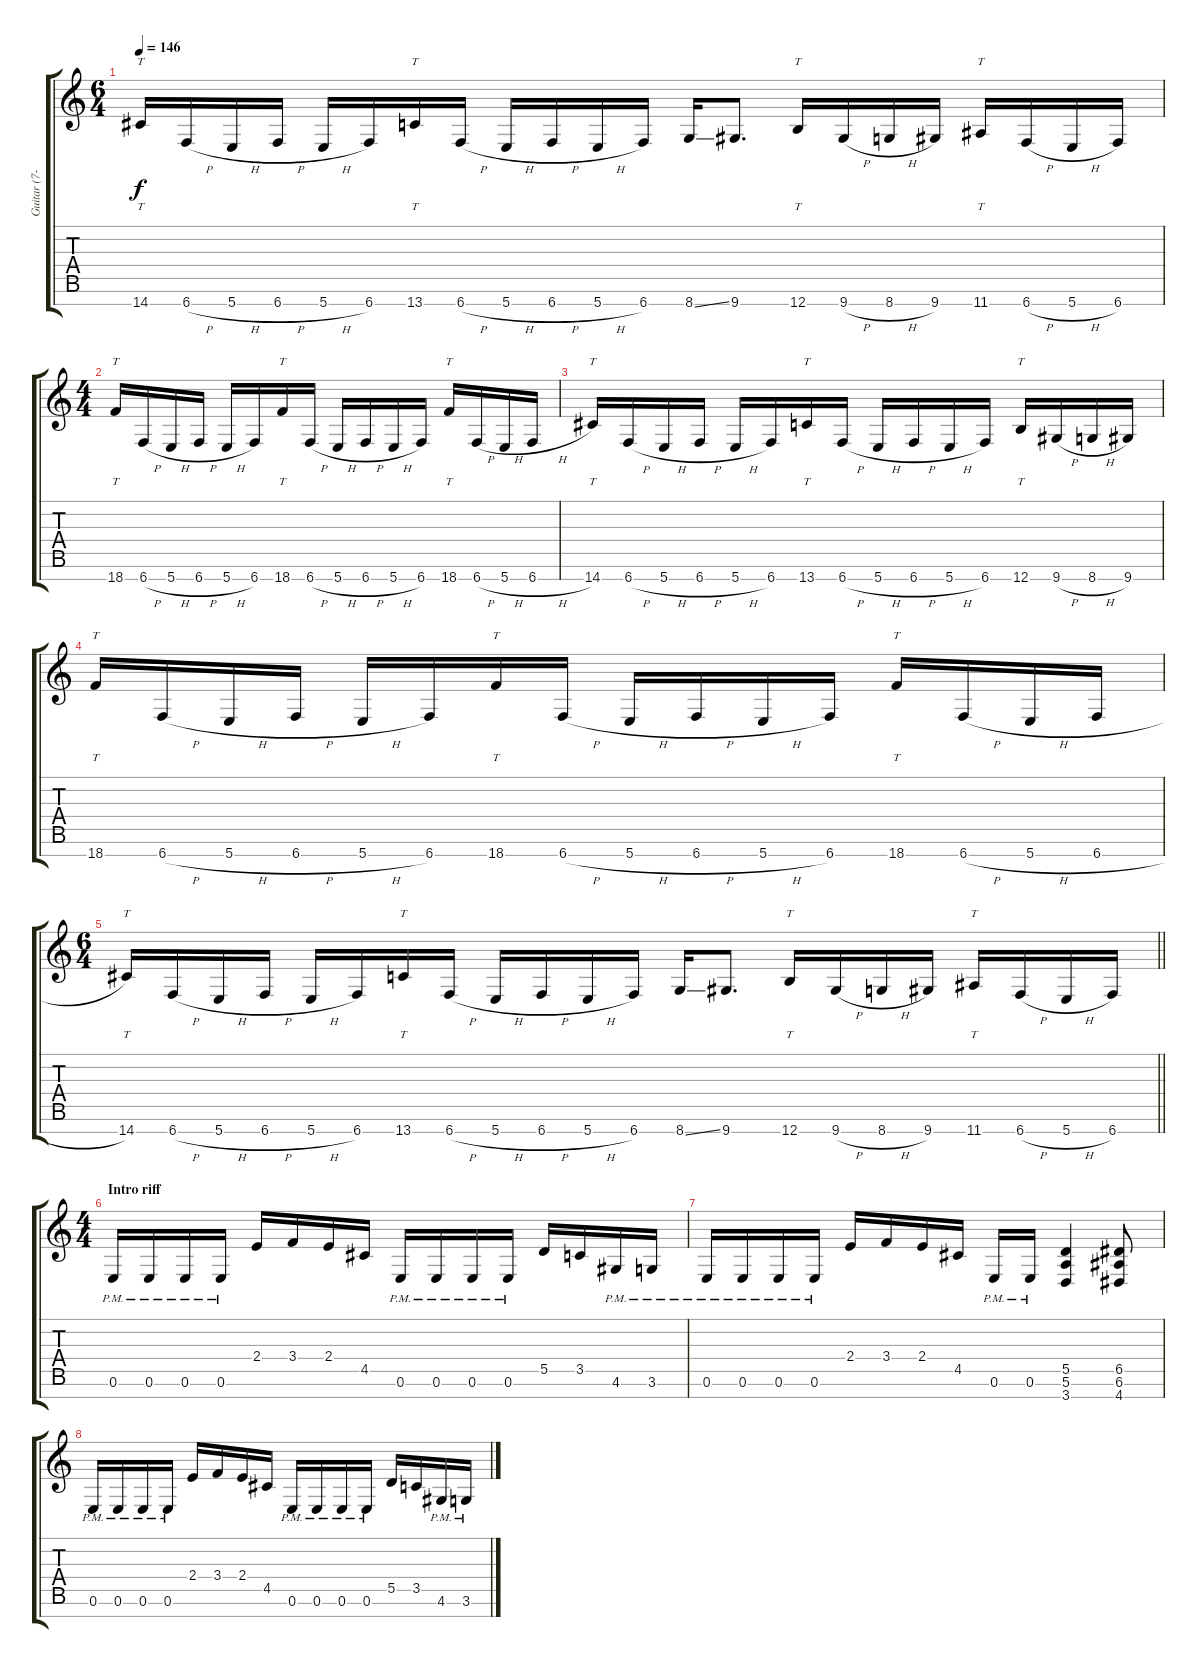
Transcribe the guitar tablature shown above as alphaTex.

\track ("Guitar (7-string)" "Guitar (7-") {instrument distortionguitar}
\staff {score tabs}
\tuning (E4 B3 G3 D3 A2 E2 B1) {hide}
\ts (6 4)
\tempo 146
\clef g2
\ks c
14.7.16{tt dy f} 6.7{h}.16 5.7{h}.16 6.7{h}.16 5.7{h}.16 6.7.16 13.7.16{tt} 6.7{h}.16 5.7{h}.16 6.7{h}.16 5.7{h}.16 6.7.16 8.7{ss}.16 9.7.8{d} 12.7.16{tt} 9.7{h}.16 8.7{h}.16 9.7.16 11.7.16{tt} 6.7{h}.16 5.7{h}.16 6.7.16 |
\ts (4 4)
18.7.16{tt} 6.7{h}.16 5.7{h}.16 6.7{h}.16 5.7{h}.16 6.7.16 18.7.16{tt} 6.7{h}.16 5.7{h}.16 6.7{h}.16 5.7{h}.16 6.7.16 18.7.16{tt} 6.7{h}.16 5.7{h}.16 6.7{h}.16 |
14.7.16{tt} 6.7{h}.16 5.7{h}.16 6.7{h}.16 5.7{h}.16 6.7.16 13.7.16{tt} 6.7{h}.16 5.7{h}.16 6.7{h}.16 5.7{h}.16 6.7.16 12.7.16{tt} 9.7{h}.16 8.7{h}.16 9.7.16 |
18.7.16{tt} 6.7{h}.16 5.7{h}.16 6.7{h}.16 5.7{h}.16 6.7.16 18.7.16{tt} 6.7{h}.16 5.7{h}.16 6.7{h}.16 5.7{h}.16 6.7.16 18.7.16{tt} 6.7{h}.16 5.7{h}.16 6.7{h}.16 |
\ts (6 4)
\barLineRight lightlight
14.7.16{tt} 6.7{h}.16 5.7{h}.16 6.7{h}.16 5.7{h}.16 6.7.16 13.7.16{tt} 6.7{h}.16 5.7{h}.16 6.7{h}.16 5.7{h}.16 6.7.16 8.7{ss}.16 9.7.8{d} 12.7.16{tt} 9.7{h}.16 8.7{h}.16 9.7.16 11.7.16{tt} 6.7{h}.16 5.7{h}.16 6.7.16 |
\ts (4 4)
\section ("" "Intro riff")
0.6{pm}.16 0.6{pm}.16 0.6{pm}.16 0.6{pm}.16 2.4.16 3.4.16 2.4.16 4.5.16 0.6{pm}.16 0.6{pm}.16 0.6{pm}.16 0.6{pm}.16 5.5.16 3.5.16 4.6{pm}.16 3.6{pm}.16 |
0.6{pm}.16 0.6{pm}.16 0.6{pm}.16 0.6{pm}.16 2.4.16 3.4.16 2.4.16 4.5.16 0.6{pm}.16 0.6{pm}.16 (5.5 5.6 3.7).4 (6.5 6.6 4.7).8 |
0.6{pm}.16 0.6{pm}.16 0.6{pm}.16 0.6{pm}.16 2.4.16 3.4.16 2.4.16 4.5.16 0.6{pm}.16 0.6{pm}.16 0.6{pm}.16 0.6{pm}.16 5.5.16 3.5.16 4.6{pm}.16 3.6{pm}.16
